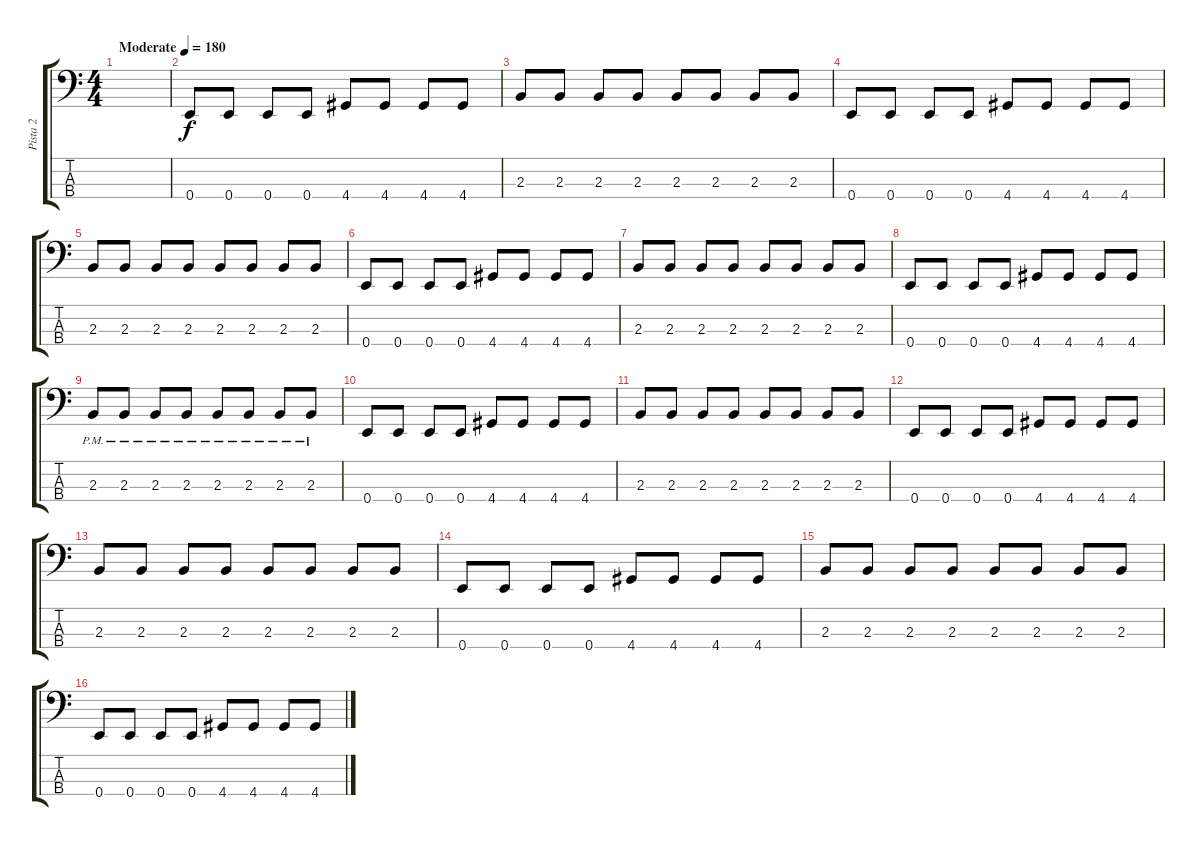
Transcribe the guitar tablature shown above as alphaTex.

\track ("Pista 2" "Pista 2") {instrument electricbassfinger}
\staff {score tabs}
\tuning (G2 D2 A1 E1) {hide}
\ts (4 4)
\tempo (180 "Moderate")
\clef f4
\ks c
|
0.4.8 0.4.8 0.4.8 0.4.8 4.4.8 4.4.8 4.4.8 4.4.8 |
2.3.8 2.3.8 2.3.8 2.3.8 2.3.8 2.3.8 2.3.8 2.3.8 |
0.4.8 0.4.8 0.4.8 0.4.8 4.4.8 4.4.8 4.4.8 4.4.8 |
2.3.8 2.3.8 2.3.8 2.3.8 2.3.8 2.3.8 2.3.8 2.3.8 |
0.4.8 0.4.8 0.4.8 0.4.8 4.4.8 4.4.8 4.4.8 4.4.8 |
2.3.8 2.3.8 2.3.8 2.3.8 2.3.8 2.3.8 2.3.8 2.3.8 |
0.4.8 0.4.8 0.4.8 0.4.8 4.4.8 4.4.8 4.4.8 4.4.8 |
2.3{pm}.8 2.3{pm}.8 2.3{pm}.8 2.3{pm}.8 2.3{pm}.8 2.3{pm}.8 2.3{pm}.8 2.3{pm}.8 |
0.4.8 0.4.8 0.4.8 0.4.8 4.4.8 4.4.8 4.4.8 4.4.8 |
2.3.8 2.3.8 2.3.8 2.3.8 2.3.8 2.3.8 2.3.8 2.3.8 |
0.4.8 0.4.8 0.4.8 0.4.8 4.4.8 4.4.8 4.4.8 4.4.8 |
2.3.8 2.3.8 2.3.8 2.3.8 2.3.8 2.3.8 2.3.8 2.3.8 |
0.4.8 0.4.8 0.4.8 0.4.8 4.4.8 4.4.8 4.4.8 4.4.8 |
2.3.8 2.3.8 2.3.8 2.3.8 2.3.8 2.3.8 2.3.8 2.3.8 |
0.4.8 0.4.8 0.4.8 0.4.8 4.4.8 4.4.8 4.4.8 4.4.8
